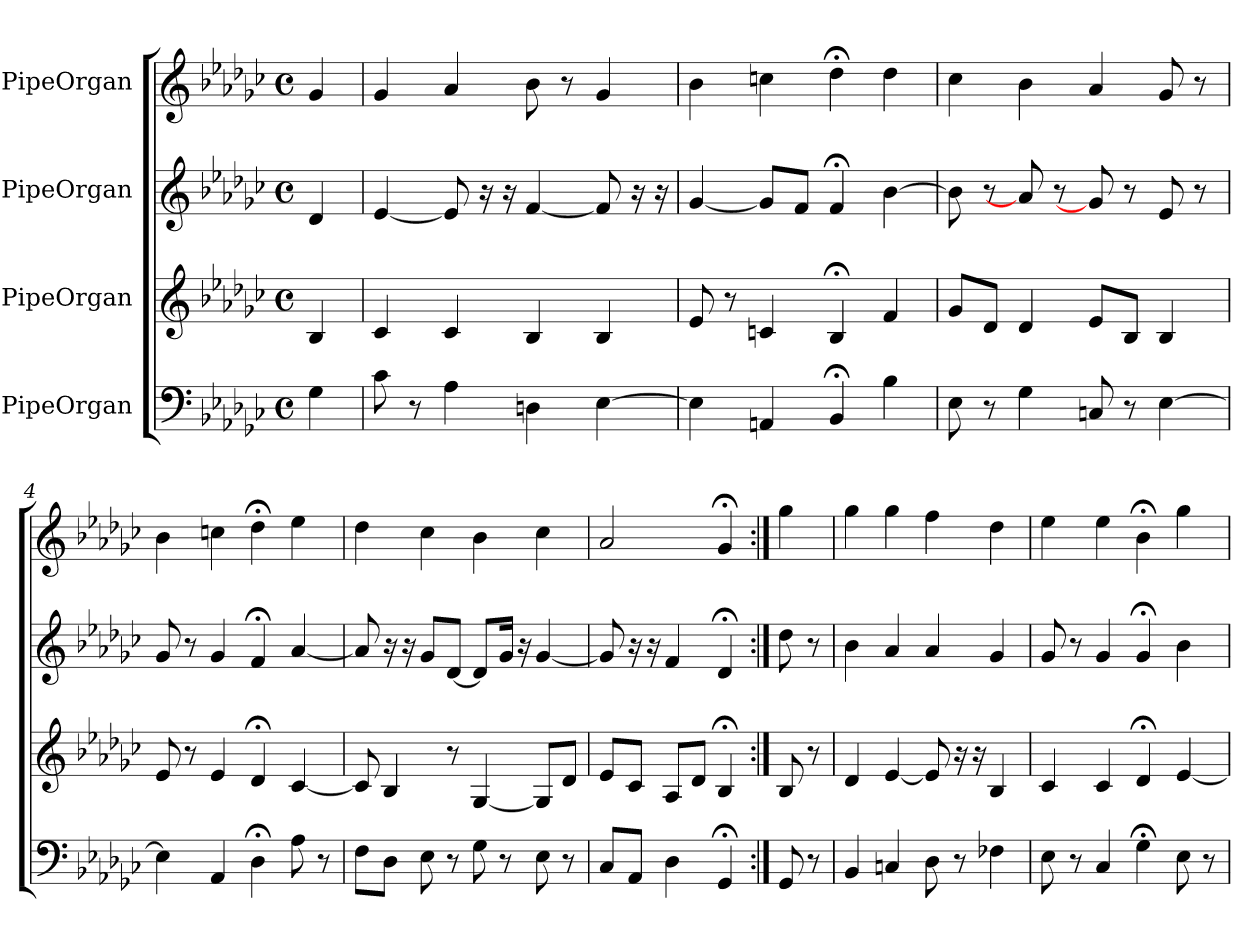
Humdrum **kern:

**kern	**kern	**kern	**kern
*part4	*part3	*part2	*part1
*staff4	*staff3	*staff2	*staff1
*I"PipeOrgan	*I"PipeOrgan	*I"PipeOrgan	*I"PipeOrgan
*k[b-e-a-d-g-c-]	*k[b-e-a-d-g-c-]	*k[b-e-a-d-g-c-]	*k[b-e-a-d-g-c-]
*G-:	*G-:	*G-:	*G-:
*M4/4	*M4/4	*M4/4	*M4/4
*met(c)	*met(c)	*met(c)	*met(c)
*MM60	*MM60	*MM60	*MM60
=	=	=	=
4G-	4B-	4d-	4g-
=1	=1	=1	=1
8c-	4c-	[4e-	4g-
8r	.	.	.
4A-	4c-	8e-]	4a-
.	.	16r	.
.	.	16r	.
4Dn	4B-	[4f	8b-
.	.	.	8r
[4E-	4B-	8f]	4g-
.	.	16r	.
.	.	16r	.
=2	=2	=2	=2
4E-]	8e-	[4g-	4b-
.	8r	.	.
4AAn	4cn	8g-L]	4ccn
.	.	8fJ	.
4BB-;<	4B-;<	4f;<	4dd-;<
4B-	4f	[4b-	4dd-
=3	=3	=3	=3
8E-	8g-L	8b-]	4cc-
8r	8d-J	8r	.
4G-	4d-	8a-]	4b-
.	.	8r	.
8Cn	8e-L	8g-]	4a-
8r	8B-J	8r	.
[4E-	4B-	8e-	8g-
.	.	8r	8r
=4	=4	=4	=4
4E-]	8e-	8g-	4b-
.	8r	8r	.
4AA-	4e-	4g-	4ccn
4D-;<	4d-;<	4f;<	4dd-;<
8A-	[4c-	[4a-	4ee-
8r	.	.	.
=5	=5	=5	=5
8FL	8c-]	8a-]	4dd-
8D-J	4B-	16r	.
.	.	16r	.
8E-	.	8g-L	4cc-
8r	8r	[8d-J	.
8G-	[4G-	8d-L]	4b-
8r	.	16g-Jk	.
.	.	16r	.
8E-	8G-L]	[4g-	4cc-
8r	8d-J	.	.
=6	=6	=6	=6
8C-L	8e-L	8g-]	2a-
8AA-J	8c-J	16r	.
.	.	16r	.
4D-	8A-L	4f	.
.	8d-J	.	.
4GG-;<	4B-;<	4d-;<	4g-;<
=:|!	=:|!	=:|!	=:|!
8GG-	8B-	8dd-	4gg-
8r	8r	8r	.
=7	=7	=7	=7
4BB-	4d-	4b-	4gg-
4Cn	[4e-	4a-	4gg-
8D-	8e-]	4a-	4ff
8r	16r	.	.
.	16r	.	.
4F-X	4B-	4g-	4dd-
=8	=8	=8	=8
8E-	4c-	8g-	4ee-
8r	.	8r	.
4C-	4c-	4g-	4ee-
4G-;<	4d-;<	4g-;<	4b-;<
8E-	[4e-	4b-	4gg-
8r	.	.	.
=	=	=	=
*-	*-	*-	*-
